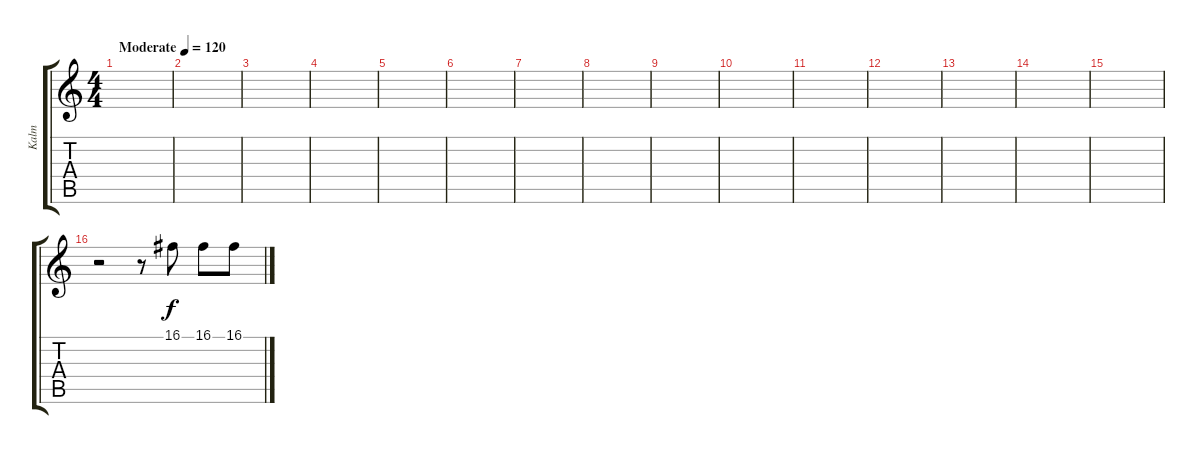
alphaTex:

\track ("Kalm" "Kalm") {instrument brightacousticpiano}
\staff {score tabs}
\tuning (D4 A3 F3 C3 G2 C2) {hide}
\ts (4 4)
\tempo (120 "Moderate")
\clef g2
\ks c
|
|
|
|
|
|
|
|
|
|
|
|
|
|
|
r.2 r.8 16.1.8 16.1.8 16.1.8
